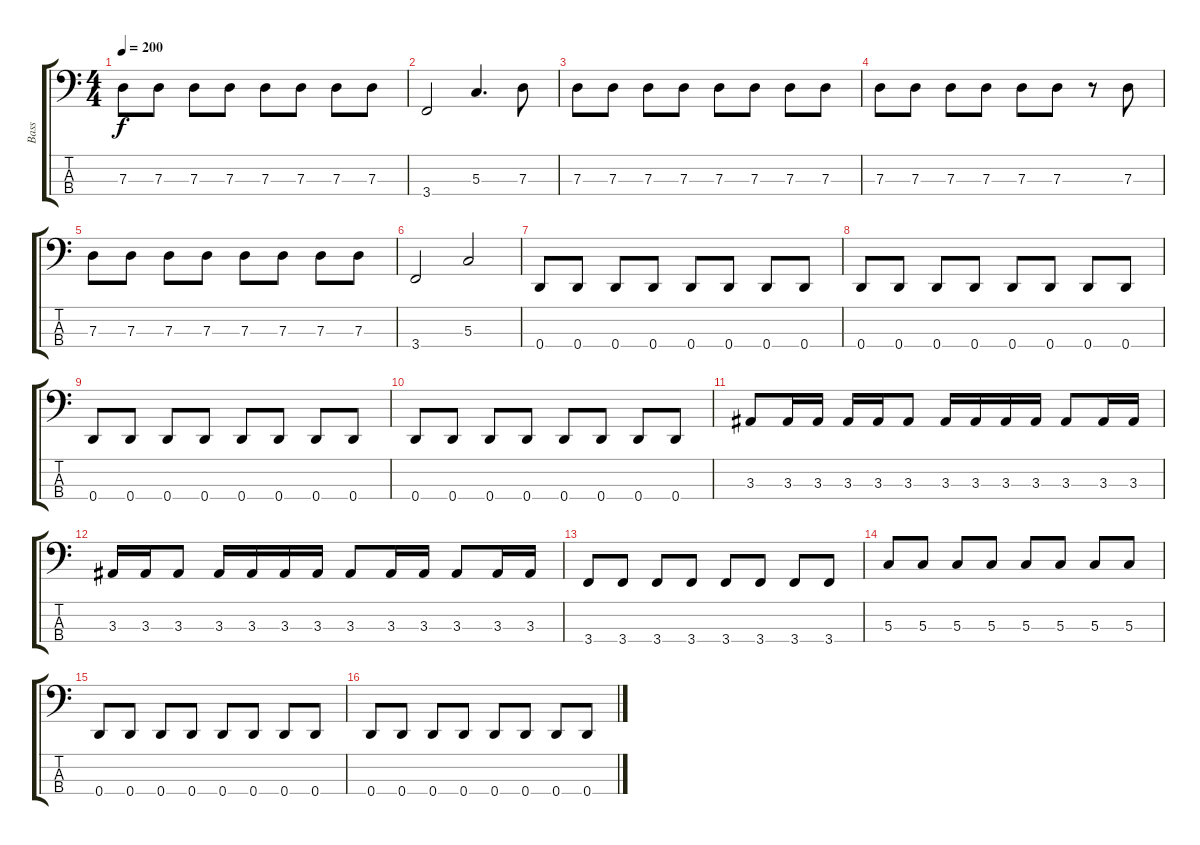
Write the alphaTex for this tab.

\track ("Bass" "Bass") {instrument electricbassfinger}
\staff {score tabs}
\tuning (F2 C2 G1 D1) {hide}
\ts (4 4)
\tempo 200
\clef f4
\ks c
7.3.8{dy f} 7.3.8 7.3.8 7.3.8 7.3.8 7.3.8 7.3.8 7.3.8 |
3.4.2 5.3.4{d} 7.3.8 |
7.3.8 7.3.8 7.3.8 7.3.8 7.3.8 7.3.8 7.3.8 7.3.8 |
7.3.8 7.3.8 7.3.8 7.3.8 7.3.8 7.3.8 r.8 7.3.8 |
7.3.8 7.3.8 7.3.8 7.3.8 7.3.8 7.3.8 7.3.8 7.3.8 |
3.4.2 5.3.2 |
0.4.8 0.4.8 0.4.8 0.4.8 0.4.8 0.4.8 0.4.8 0.4.8 |
0.4.8 0.4.8 0.4.8 0.4.8 0.4.8 0.4.8 0.4.8 0.4.8 |
0.4.8 0.4.8 0.4.8 0.4.8 0.4.8 0.4.8 0.4.8 0.4.8 |
0.4.8 0.4.8 0.4.8 0.4.8 0.4.8 0.4.8 0.4.8 0.4.8 |
3.3.8 3.3.16 3.3.16 3.3.16 3.3.16 3.3.8 3.3.16 3.3.16 3.3.16 3.3.16 3.3.8 3.3.16 3.3.16 |
3.3.16 3.3.16 3.3.8 3.3.16 3.3.16 3.3.16 3.3.16 3.3.8 3.3.16 3.3.16 3.3.8 3.3.16 3.3.16 |
3.4.8 3.4.8 3.4.8 3.4.8 3.4.8 3.4.8 3.4.8 3.4.8 |
5.3.8 5.3.8 5.3.8 5.3.8 5.3.8 5.3.8 5.3.8 5.3.8 |
0.4.8 0.4.8 0.4.8 0.4.8 0.4.8 0.4.8 0.4.8 0.4.8 |
0.4.8 0.4.8 0.4.8 0.4.8 0.4.8 0.4.8 0.4.8 0.4.8
